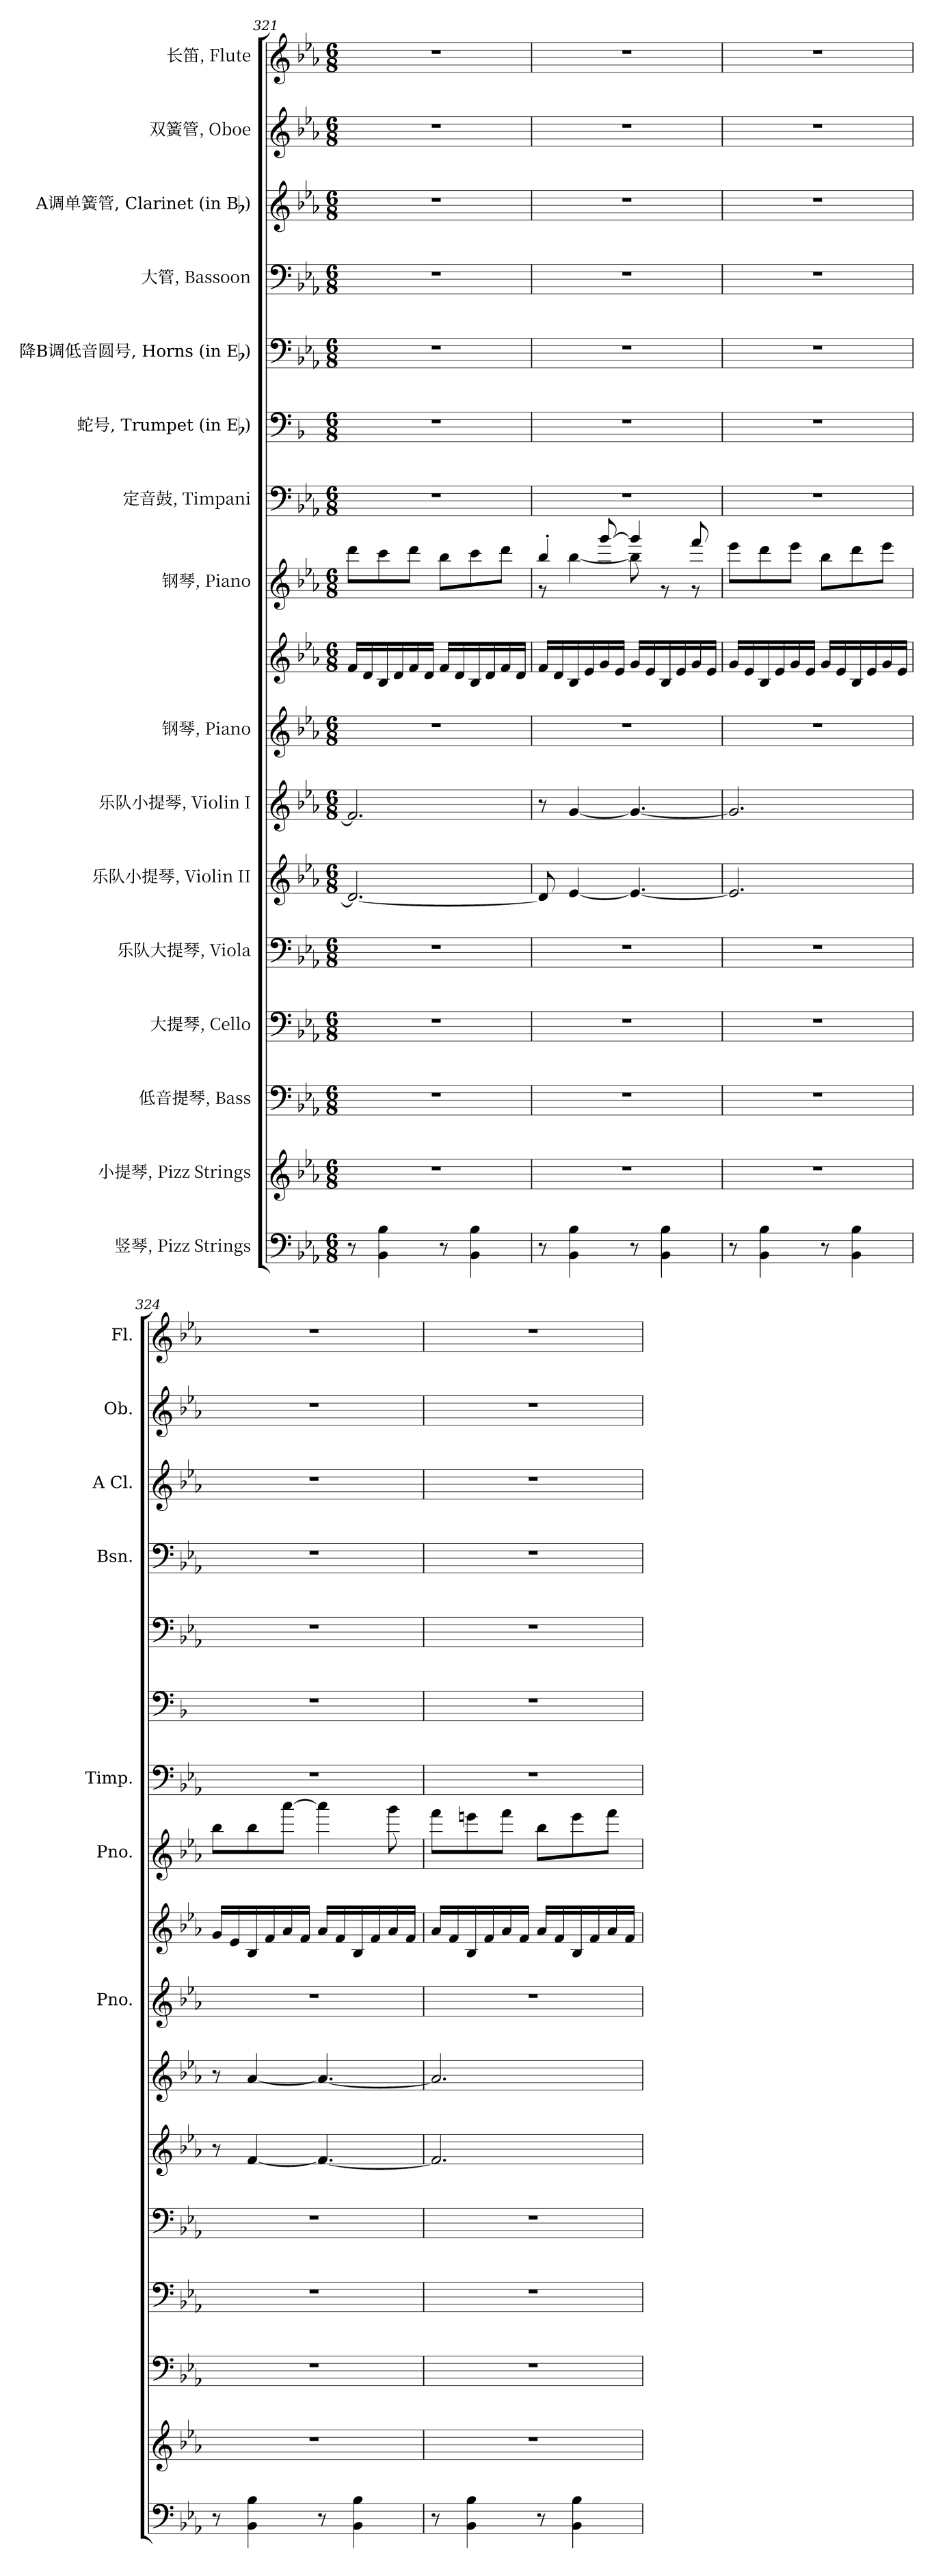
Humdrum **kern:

**kern	**kern	**kern	**kern	**kern	**kern	**kern	**kern	**kern	**kern	**kern	**kern	**kern	**kern	**kern	**kern	**kern
*part16	*part15	*part14	*part13	*part12	*part11	*part10	*part9	*part9	*part8	*part7	*part6	*part5	*part4	*part3	*part2	*part1
*staff17	*staff16	*staff15	*staff14	*staff13	*staff12	*staff11	*staff10	*staff9	*staff8	*staff7	*staff6	*staff5	*staff4	*staff3	*staff2	*staff1
*I"竖琴, Pizz Strings	*I"小提琴, Pizz Strings	*I"低音提琴, Bass	*I"大提琴, Cello	*I"乐队大提琴, Viola	*I"乐队小提琴, Violin II	*I"乐队小提琴, Violin I	*I"钢琴, Piano	*	*I"钢琴, Piano	*I"定音鼓, Timpani	*I"蛇号, Trumpet (in Eb)	*I"降B调低音圆号, Horns (in Eb)	*I"大管, Bassoon	*I"A调单簧管, Clarinet (in Bb)	*I"双簧管, Oboe	*I"长笛, Flute
*	*	*	*	*	*	*	*I'Pno.	*	*I'Pno.	*I'Timp.	*	*	*I'Bsn.	*I'A Cl.	*I'Ob.	*I'Fl.
!!LO:PB:g=z
*clefF4	*clefG2	*clefF4	*clefF4	*clefF4	*clefG2	*clefG2	*clefG2	*clefG2	*clefG2	*clefF4	*clefF4	*clefF4	*clefF4	*clefG2	*clefG2	*clefG2
*	*	*ITrd7c12	*	*	*	*	*	*	*	*	*ITrd1c2	*ITrd1c2	*	*ITrd2c3	*	*
*k[b-e-a-]	*k[b-e-a-]	*k[b-e-a-]	*k[b-e-a-]	*k[b-e-a-]	*k[b-e-a-]	*k[b-e-a-]	*k[b-e-a-]	*k[b-e-a-]	*k[b-e-a-]	*k[b-e-a-]	*k[b-e-a-]	*k[b-e-a-d-g-]	*k[b-e-a-]	*k[]	*k[b-e-a-]	*k[b-e-a-]
*M6/8	*M6/8	*M6/8	*M6/8	*M6/8	*M6/8	*M6/8	*M6/8	*M6/8	*M6/8	*M6/8	*M6/8	*M6/8	*M6/8	*M6/8	*M6/8	*M6/8
=321	=321	=321	=321	=321	=321	=321	=321	=321	=321	=321	=321	=321	=321	=321	=321	=321
8r	2.r	2.r	2.r	2.r	2.d/_	2.f/]	2.r	16f/LL	8ddd\L	2.r	2.r	2.r	2.r	2.r	2.r	2.r
.	.	.	.	.	.	.	.	16d/	.	.	.	.	.	.	.	.
4BB-\ 4B-\	.	.	.	.	.	.	.	16B-/	8ccc\	.	.	.	.	.	.	.
.	.	.	.	.	.	.	.	16d/	.	.	.	.	.	.	.	.
.	.	.	.	.	.	.	.	16f/	8ddd\J	.	.	.	.	.	.	.
.	.	.	.	.	.	.	.	16d/JJ	.	.	.	.	.	.	.	.
8r	.	.	.	.	.	.	.	16f/LL	8bb-\L	.	.	.	.	.	.	.
.	.	.	.	.	.	.	.	16d/	.	.	.	.	.	.	.	.
4BB-\ 4B-\	.	.	.	.	.	.	.	16B-/	8ccc\	.	.	.	.	.	.	.
.	.	.	.	.	.	.	.	16d/	.	.	.	.	.	.	.	.
.	.	.	.	.	.	.	.	16f/	8ddd\J	.	.	.	.	.	.	.
.	.	.	.	.	.	.	.	16d/JJ	.	.	.	.	.	.	.	.
=322	=322	=322	=322	=322	=322	=322	=322	=322	=322	=322	=322	=322	=322	=322	=322	=322
*	*	*	*	*	*	*	*	*	*^	*	*	*	*	*	*	*
8r	2.r	2.r	2.r	2.r	8d/]	8r	2.r	16f/LL	4bb-'/	8r	2.r	2.r	2.r	2.r	2.r	2.r	2.r
.	.	.	.	.	.	.	.	16d/	.	.	.	.	.	.	.	.	.
4BB-\ 4B-\	.	.	.	.	[4e-/	[4g/	.	16B-/	.	[4bb-\	.	.	.	.	.	.	.
.	.	.	.	.	.	.	.	16e-/	.	.	.	.	.	.	.	.	.
.	.	.	.	.	.	.	.	16g/	[8ggg/	.	.	.	.	.	.	.	.
.	.	.	.	.	.	.	.	16e-/JJ	.	.	.	.	.	.	.	.	.
8r	.	.	.	.	4.e-/_	4.g/_	.	16g/LL	4ggg/]	8bb-\]	.	.	.	.	.	.	.
.	.	.	.	.	.	.	.	16e-/	.	.	.	.	.	.	.	.	.
4BB-\ 4B-\	.	.	.	.	.	.	.	16B-/	.	8r	.	.	.	.	.	.	.
.	.	.	.	.	.	.	.	16e-/	.	.	.	.	.	.	.	.	.
.	.	.	.	.	.	.	.	16g/	8fff/	8r	.	.	.	.	.	.	.
.	.	.	.	.	.	.	.	16e-/JJ	.	.	.	.	.	.	.	.	.
*	*	*	*	*	*	*	*	*	*v	*v	*	*	*	*	*	*	*
=323	=323	=323	=323	=323	=323	=323	=323	=323	=323	=323	=323	=323	=323	=323	=323	=323
8r	2.r	2.r	2.r	2.r	2.e-/]	2.g/]	2.r	16g/LL	8eee-\L	2.r	2.r	2.r	2.r	2.r	2.r	2.r
.	.	.	.	.	.	.	.	16e-/	.	.	.	.	.	.	.	.
4BB-\ 4B-\	.	.	.	.	.	.	.	16B-/	8ddd\	.	.	.	.	.	.	.
.	.	.	.	.	.	.	.	16e-/	.	.	.	.	.	.	.	.
.	.	.	.	.	.	.	.	16g/	8eee-\J	.	.	.	.	.	.	.
.	.	.	.	.	.	.	.	16e-/JJ	.	.	.	.	.	.	.	.
8r	.	.	.	.	.	.	.	16g/LL	8bb-\L	.	.	.	.	.	.	.
.	.	.	.	.	.	.	.	16e-/	.	.	.	.	.	.	.	.
4BB-\ 4B-\	.	.	.	.	.	.	.	16B-/	8ddd\	.	.	.	.	.	.	.
.	.	.	.	.	.	.	.	16e-/	.	.	.	.	.	.	.	.
.	.	.	.	.	.	.	.	16g/	8eee-\J	.	.	.	.	.	.	.
.	.	.	.	.	.	.	.	16e-/JJ	.	.	.	.	.	.	.	.
!!LO:PB:g=z
=324	=324	=324	=324	=324	=324	=324	=324	=324	=324	=324	=324	=324	=324	=324	=324	=324
8r	2.r	2.r	2.r	2.r	8r	8r	2.r	16g/LL	8bb-\L	2.r	2.r	2.r	2.r	2.r	2.r	2.r
.	.	.	.	.	.	.	.	16e-/	.	.	.	.	.	.	.	.
4BB-\ 4B-\	.	.	.	.	[4f/	[4a-/	.	16B-/	8bb-\	.	.	.	.	.	.	.
.	.	.	.	.	.	.	.	16f/	.	.	.	.	.	.	.	.
.	.	.	.	.	.	.	.	16a-/	[8aaa-\J	.	.	.	.	.	.	.
.	.	.	.	.	.	.	.	16f/JJ	.	.	.	.	.	.	.	.
8r	.	.	.	.	4.f/_	4.a-/_	.	16a-/LL	4aaa-\]	.	.	.	.	.	.	.
.	.	.	.	.	.	.	.	16f/	.	.	.	.	.	.	.	.
4BB-\ 4B-\	.	.	.	.	.	.	.	16B-/	.	.	.	.	.	.	.	.
.	.	.	.	.	.	.	.	16f/	.	.	.	.	.	.	.	.
.	.	.	.	.	.	.	.	16a-/	8ggg\	.	.	.	.	.	.	.
.	.	.	.	.	.	.	.	16f/JJ	.	.	.	.	.	.	.	.
=325	=325	=325	=325	=325	=325	=325	=325	=325	=325	=325	=325	=325	=325	=325	=325	=325
8r	2.r	2.r	2.r	2.r	2.f/]	2.a-/]	2.r	16a-/LL	8fff\L	2.r	2.r	2.r	2.r	2.r	2.r	2.r
.	.	.	.	.	.	.	.	16f/	.	.	.	.	.	.	.	.
4BB-\ 4B-\	.	.	.	.	.	.	.	16B-/	8eeen\	.	.	.	.	.	.	.
.	.	.	.	.	.	.	.	16f/	.	.	.	.	.	.	.	.
.	.	.	.	.	.	.	.	16a-/	8fff\J	.	.	.	.	.	.	.
.	.	.	.	.	.	.	.	16f/JJ	.	.	.	.	.	.	.	.
8r	.	.	.	.	.	.	.	16a-/LL	8bb-\L	.	.	.	.	.	.	.
.	.	.	.	.	.	.	.	16f/	.	.	.	.	.	.	.	.
4BB-\ 4B-\	.	.	.	.	.	.	.	16B-/	8eee\	.	.	.	.	.	.	.
.	.	.	.	.	.	.	.	16f/	.	.	.	.	.	.	.	.
.	.	.	.	.	.	.	.	16a-/	8fff\J	.	.	.	.	.	.	.
.	.	.	.	.	.	.	.	16f/JJ	.	.	.	.	.	.	.	.
=	=	=	=	=	=	=	=	=	=	=	=	=	=	=	=	=
*-	*-	*-	*-	*-	*-	*-	*-	*-	*-	*-	*-	*-	*-	*-	*-	*-
